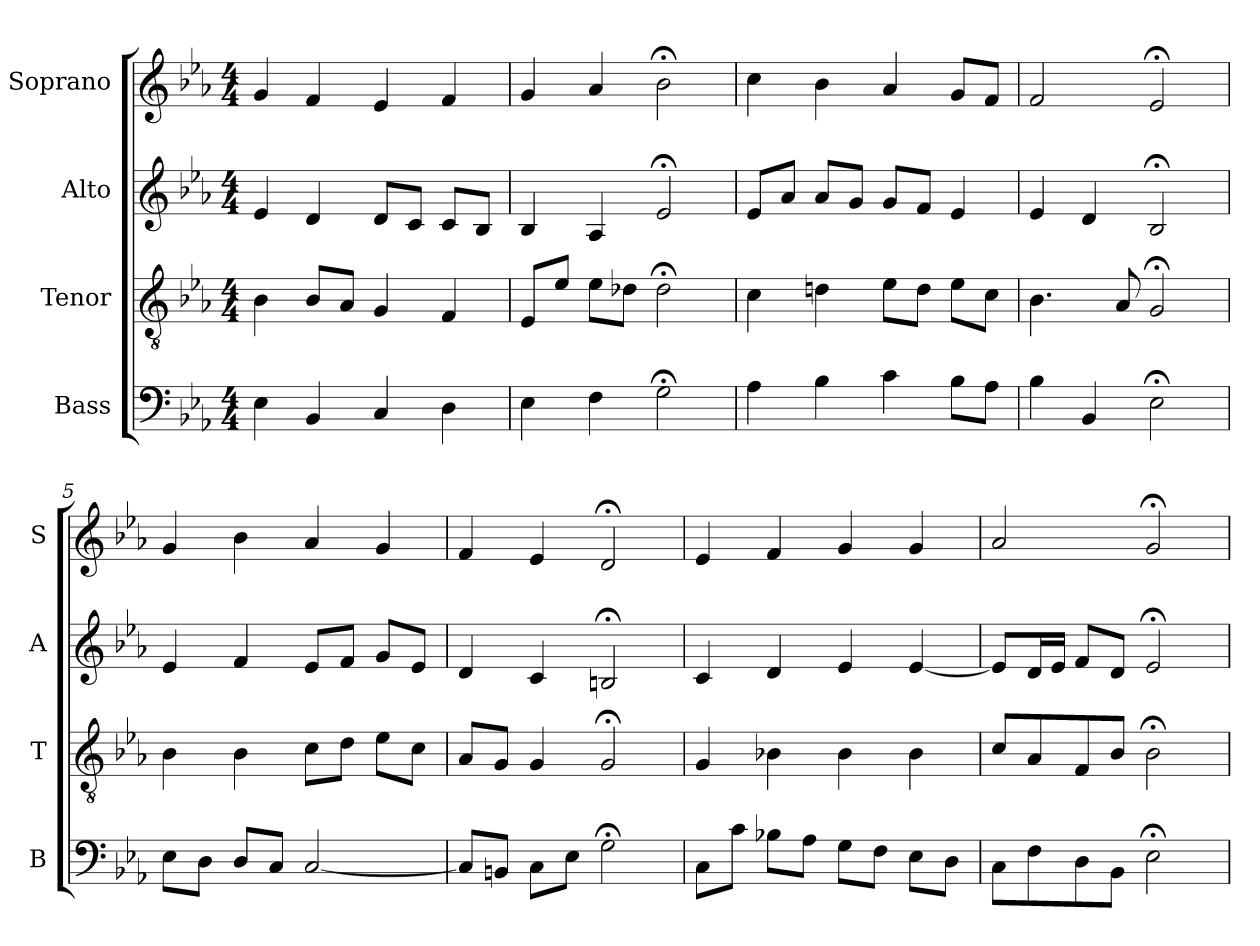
**kern	**kern	**kern	**kern
*part4	*part3	*part2	*part1
*staff4	*staff3	*staff2	*staff1
*I"Bass	*I"Tenor	*I"Alto	*I"Soprano
*I'B	*I'T	*I'A	*I'S
*clefF4	*clefGv2	*clefG2	*clefG2
*k[b-e-a-]	*k[b-e-a-]	*k[b-e-a-]	*k[b-e-a-]
*E-:	*E-:	*E-:	*E-:
*M4/4	*M4/4	*M4/4	*M4/4
*MM100	*MM100	*MM100	*MM100
=1	=1	=1	=1
4E-	4B-	4e-	4g
4BB-	8B-L	4d	4f
.	8A-J	.	.
4C	4G	8dL	4e-
.	.	8cJ	.
4D	4F	8cL	4f
.	.	8B-J	.
=2	=2	=2	=2
4E-	8E-L	4B-	4g
.	8e-J	.	.
4F	8e-L	4A-	4a-
.	8d-XJ	.	.
2G;<	2d-;<	2e-;<	2b-;<
=3	=3	=3	=3
4A-	4c	8e-L	4cc
.	.	8a-J	.
4B-	4dn	8a-L	4b-
.	.	8gJ	.
4c	8e-L	8gL	4a-
.	8dJ	8fJ	.
8B-L	8e-L	4e-	8gL
8A-J	8cJ	.	8fJ
=4	=4	=4	=4
4B-	4.B-	4e-	2f
4BB-	.	4d	.
.	8A-	.	.
2E-;<	2G;<	2B-;<	2e-;<
=5	=5	=5	=5
8E-L	4B-	4e-	4g
8DJ	.	.	.
8DL	4B-	4f	4b-
8CJ	.	.	.
[2C	8cL	8e-L	4a-
.	8dJ	8fJ	.
.	8e-L	8gL	4g
.	8cJ	8e-J	.
=6	=6	=6	=6
8CL]	8A-L	4d	4f
8BBnJ	8GJ	.	.
8CL	4G	4c	4e-
8E-J	.	.	.
2G;<	2G;<	2Bn;<	2d;<
=7	=7	=7	=7
8CL	4G	4c	4e-
8cJ	.	.	.
8B-XL	4B-X	4d	4f
8A-J	.	.	.
8GL	4B-	4e-	4g
8FJ	.	.	.
8E-L	4B-	[4e-	4g
8DJ	.	.	.
=8	=8	=8	=8
8CL	8cL	8e-L]	2a-
8F	8A-	16dL	.
.	.	16e-JJ	.
8D	8F	8fL	.
8BB-J	8B-J	8dJ	.
2E-;<	2B-;<	2e-;<	2g;<
=	=	=	=
*-	*-	*-	*-
